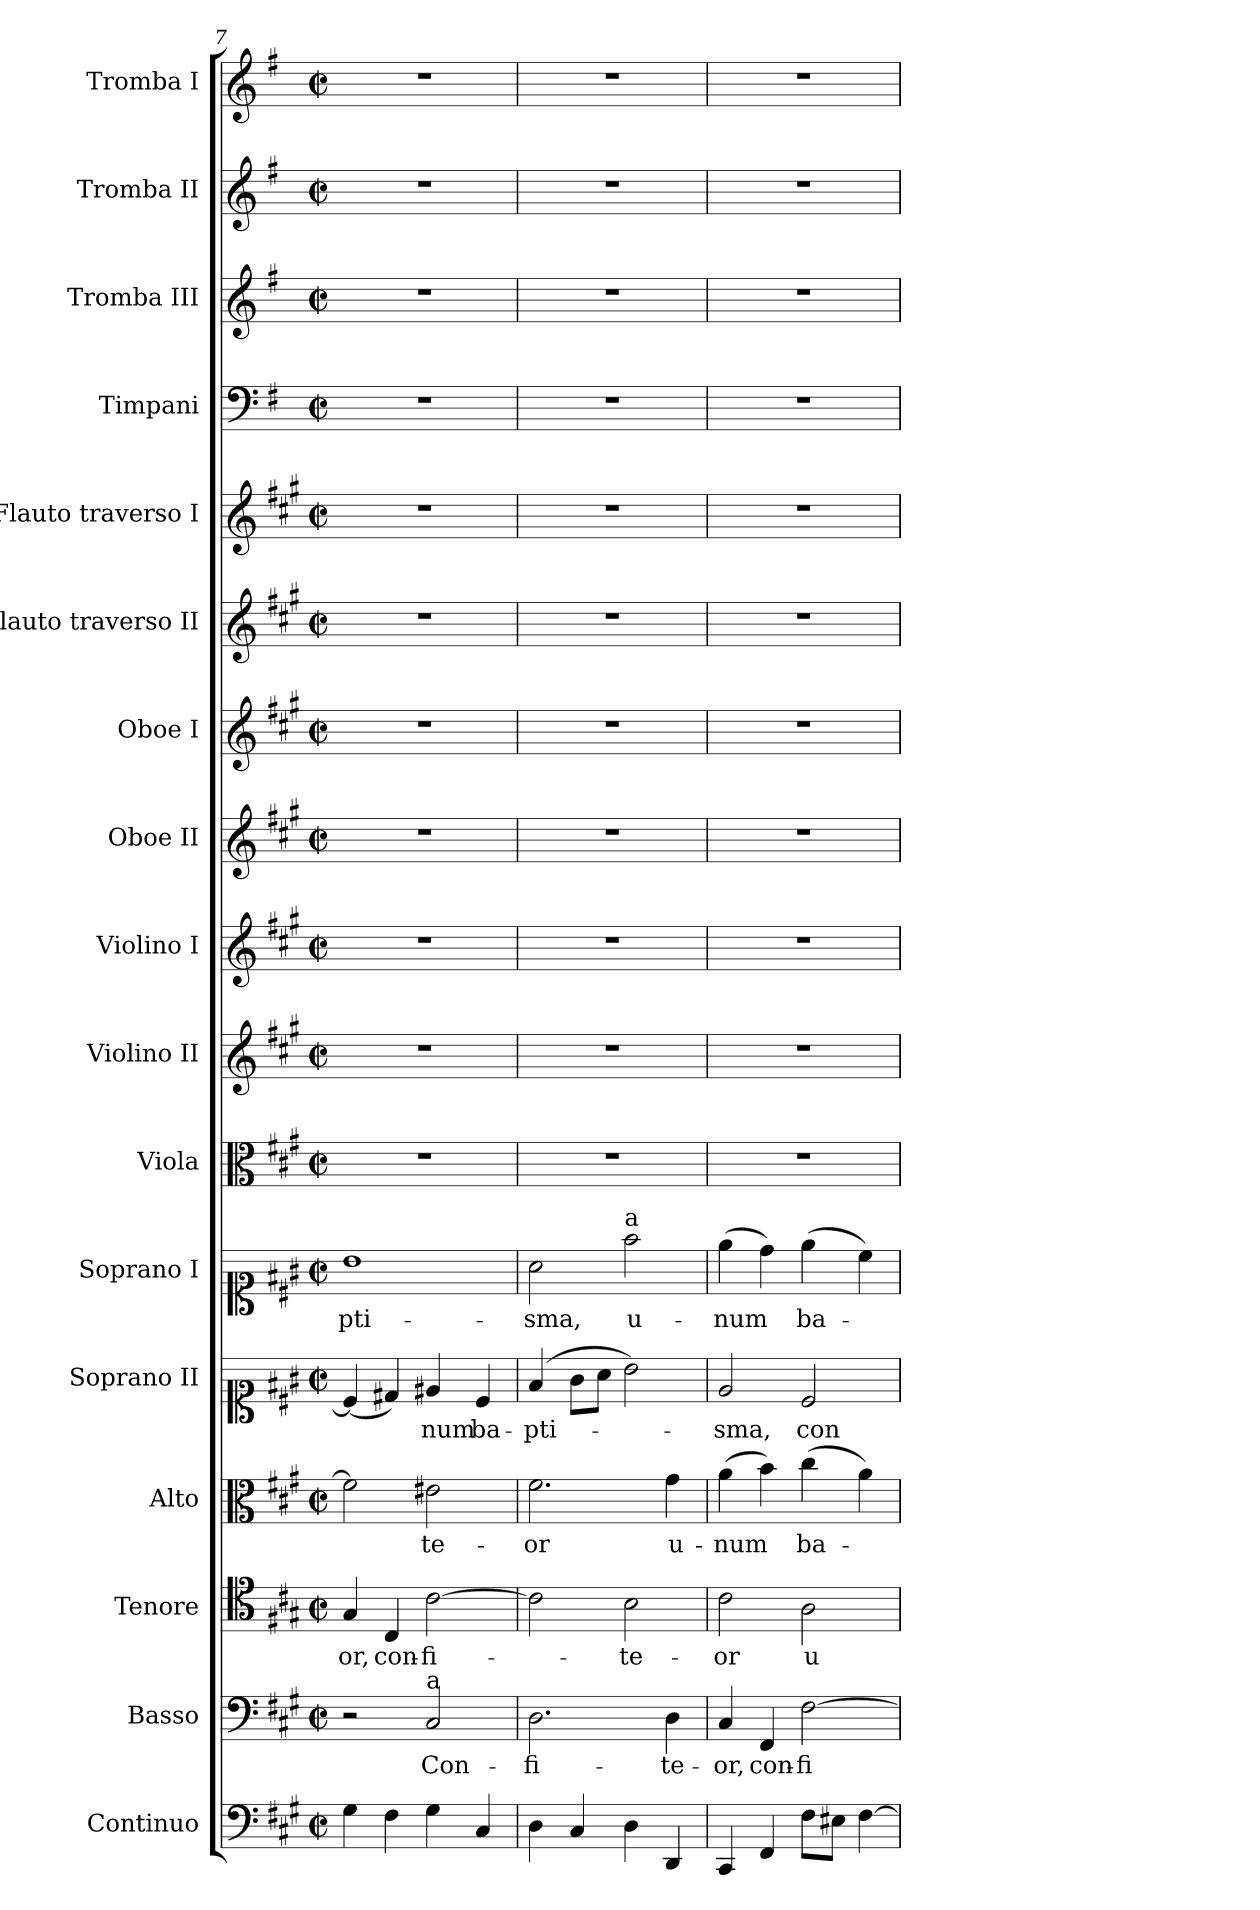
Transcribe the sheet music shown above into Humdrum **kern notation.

**kern	**kern	**text	**kern	**text	**kern	**text	**kern	**text	**kern	**text	**kern	**kern	**kern	**kern	**kern	**kern	**kern	**kern	**kern	**kern	**kern
*part17	*part16	*part16	*part15	*part15	*part14	*part14	*part13	*part13	*part12	*part12	*part11	*part10	*part9	*part8	*part7	*part6	*part5	*part4	*part3	*part2	*part1
*staff17	*staff16	*staff16	*staff15	*staff15	*staff14	*staff14	*staff13	*staff13	*staff12	*staff12	*staff11	*staff10	*staff9	*staff8	*staff7	*staff6	*staff5	*staff4	*staff3	*staff2	*staff1
*I"Continuo	*I"Basso	*	*I"Tenore	*	*I"Alto	*	*I"Soprano II	*	*I"Soprano I	*	*I"Viola	*I"Violino II	*I"Violino I	*I"Oboe II	*I"Oboe I	*I"Flauto traverso II	*I"Flauto traverso I	*I"Timpani	*I"Tromba III	*I"Tromba II	*I"Tromba I
*I'Cont.	*I'B.	*	*I'T.	*	*I'A.	*	*I'S. II	*	*I'S. I	*	*I'Vla.	*I'Vln. II	*I'Vln. I	*I'Ob. II	*I'Ob. I	*I'Fl. trv. II	*I'Fl. trv. I	*I'Timp.	*I'Tr. III	*I'Tr. II	*I'Tr. I
*clefF4	*clefF4	*	*clefC4	*	*clefC3	*	*clefC1	*	*clefC1	*	*clefC3	*clefG2	*clefG2	*clefG2	*clefG2	*clefG2	*clefG2	*clefF4	*clefG2	*clefG2	*clefG2
*	*	*	*	*	*	*	*	*	*	*	*	*	*	*	*	*	*	*ITrd-1c-2	*ITrd-1c-2	*ITrd-1c-2	*ITrd-1c-2
*k[f#c#g#]	*k[f#c#g#]	*	*k[f#c#g#]	*	*k[f#c#g#]	*	*k[f#c#g#]	*	*k[f#c#g#]	*	*k[f#c#g#]	*k[f#c#g#]	*k[f#c#g#]	*k[f#c#g#]	*k[f#c#g#]	*k[f#c#g#]	*k[f#c#g#]	*k[f#c#g#]	*k[f#c#g#]	*k[f#c#g#]	*k[f#c#g#]
*M2/2	*M2/2	*	*M2/2	*	*M2/2	*	*M2/2	*	*M2/2	*	*M2/2	*M2/2	*M2/2	*M2/2	*M2/2	*M2/2	*M2/2	*M2/2	*M2/2	*M2/2	*M2/2
*met(c|)	*met(c|)	*	*met(c|)	*	*met(c|)	*	*met(c|)	*	*met(c|)	*	*met(c|)	*met(c|)	*met(c|)	*met(c|)	*met(c|)	*met(c|)	*met(c|)	*met(c|)	*met(c|)	*met(c|)	*met(c|)
=7	=7	=7	=7	=7	=7	=7	=7	=7	=7	=7	=7	=7	=7	=7	=7	=7	=7	=7	=7	=7	=7
4G#\	2r	.	4G#/	-or,	2f#\]	.	(4c#/]	.	1b	-pti-	1r	1r	1r	1r	1r	1r	1r	1r	1r	1r	1r
4F#\	.	.	4C#/	con-	.	.	4d#X/)	.	.	.	.	.	.	.	.	.	.	.	.	.	.
!	!LO:TX:a:t=a	!	!	!	!	!	!	!	!	!	!	!	!	!	!	!	!	!	!	!	!
4G#\	2C#/	Con-	[2c#\	-fi-	2e#X\	-te-	4e#X/	-num	.	.	.	.	.	.	.	.	.	.	.	.	.
4C#/	.	.	.	.	.	.	4c#/	ba-	.	.	.	.	.	.	.	.	.	.	.	.	.
=8	=8	=8	=8	=8	=8	=8	=8	=8	=8	=8	=8	=8	=8	=8	=8	=8	=8	=8	=8	=8	=8
4D\	2.D\	-fi-	2c#\]	.	2.f#\	-or	(4f#/	-pti-	2a\	-sma,	1r	1r	1r	1r	1r	1r	1r	1r	1r	1r	1r
4C#/	.	.	.	.	.	.	8g#\L	.	.	.	.	.	.	.	.	.	.	.	.	.	.
.	.	.	.	.	.	.	8a\J	.	.	.	.	.	.	.	.	.	.	.	.	.	.
!	!	!	!	!	!	!	!	!	!LO:TX:a:t=a	!	!	!	!	!	!	!	!	!	!	!	!
4D\	.	.	2B\	-te-	.	.	2b\)	.	2ff#\	u-	.	.	.	.	.	.	.	.	.	.	.
4DD/	4D\	-te-	.	.	4g#\	u-	.	.	.	.	.	.	.	.	.	.	.	.	.	.	.
=9	=9	=9	=9	=9	=9	=9	=9	=9	=9	=9	=9	=9	=9	=9	=9	=9	=9	=9	=9	=9	=9
4CC#/	4C#/	-or,	2c#\	-or	(4a\	-num	2e/	-sma,	(4ee\	-num	1r	1r	1r	1r	1r	1r	1r	1r	1r	1r	1r
4FF#/	4FF#/	con-	.	.	4b\)	.	.	.	4dd\)	.	.	.	.	.	.	.	.	.	.	.	.
8F#\L	[2F#\	-fi-	2A\	u-	(4cc#\	ba-	2c#/	con-	(4ee\	ba-	.	.	.	.	.	.	.	.	.	.	.
8E#X\J	.	.	.	.	.	.	.	.	.	.	.	.	.	.	.	.	.	.	.	.	.
[4F#\	.	.	.	.	4a\)	.	.	.	4cc#\)	.	.	.	.	.	.	.	.	.	.	.	.
=	=	=	=	=	=	=	=	=	=	=	=	=	=	=	=	=	=	=	=	=	=
*-	*-	*-	*-	*-	*-	*-	*-	*-	*-	*-	*-	*-	*-	*-	*-	*-	*-	*-	*-	*-	*-
